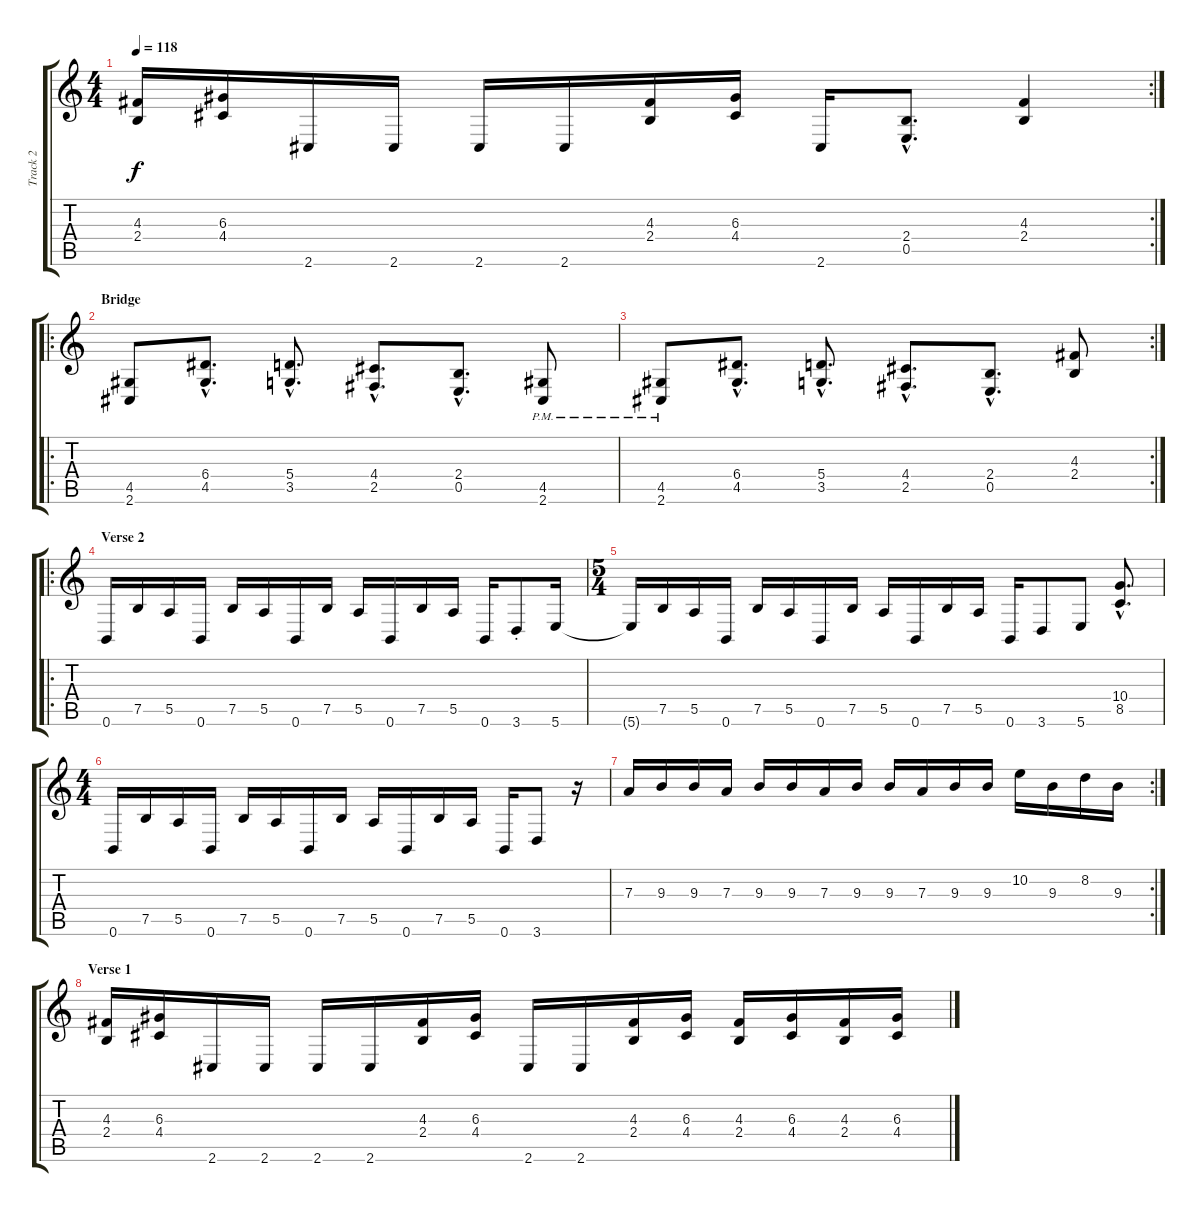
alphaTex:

\track ("Track 2" "Track 2") {instrument distortionguitar}
\staff {score tabs}
\tuning (B3 Gb3 D3 A2 E2 B1) {hide}
\rc 2
\ts (4 4)
\tempo 118
\clef g2
\ks c
(4.3 2.4).16{dy f} (6.3 4.4).16 2.6.16 2.6.16 2.6.16 2.6.16 (4.3 2.4).16 (6.3 4.4).16 2.6.16 (2.4{hac} 0.5{hac}).8{d} (4.3 2.4).4 |
\ro
\section ("" "Bridge")
(4.5 2.6).8 (6.4{hac} 4.5{hac}).8{d} (5.4{hac} 3.5{hac}).8{d} (4.4{hac} 2.5{hac}).8{d} (2.4{hac} 0.5{hac}).8{d} (4.5{pm} 2.6{pm}).8 |
\rc 2
(4.5{pm} 2.6{pm}).8 (6.4{hac} 4.5{hac}).8{d} (5.4{hac} 3.5{hac}).8{d} (4.4{hac} 2.5{hac}).8{d} (2.4{hac} 0.5{hac}).8{d} (4.3 2.4).8 |
\ro
\section ("" "Verse 2")
0.6.16 7.5.16 5.5.16 0.6.16 7.5.16 5.5.16 0.6.16 7.5.16 5.5.16 0.6.16 7.5.16 5.5.16 0.6.16 3.6{st}.8 5.6.16 |
\ts (5 4)
5.6{t}.16 7.5.16 5.5.16 0.6.16 7.5.16 5.5.16 0.6.16 7.5.16 5.5.16 0.6.16 7.5.16 5.5.16 0.6.16 3.6.8 5.6.8 (10.4{hac} 8.5{hac}).8{d} |
\ts (4 4)
0.6.16 7.5.16 5.5.16 0.6.16 7.5.16 5.5.16 0.6.16 7.5.16 5.5.16 0.6.16 7.5.16 5.5.16 0.6.16 3.6.8 r.16 |
\rc 2
7.3.16 9.3.16 9.3.16 7.3.16 9.3.16 9.3.16 7.3.16 9.3.16 9.3.16 7.3.16 9.3.16 9.3.16 10.2.16 9.3.16 8.2.16 9.3.16 |
\section ("" "Verse 1")
(4.3 2.4).16 (6.3 4.4).16 2.6.16 2.6.16 2.6.16 2.6.16 (4.3 2.4).16 (6.3 4.4).16 2.6.16 2.6.16 (4.3 2.4).16 (6.3 4.4).16 (4.3 2.4).16 (6.3 4.4).16 (4.3 2.4).16 (6.3 4.4).16
